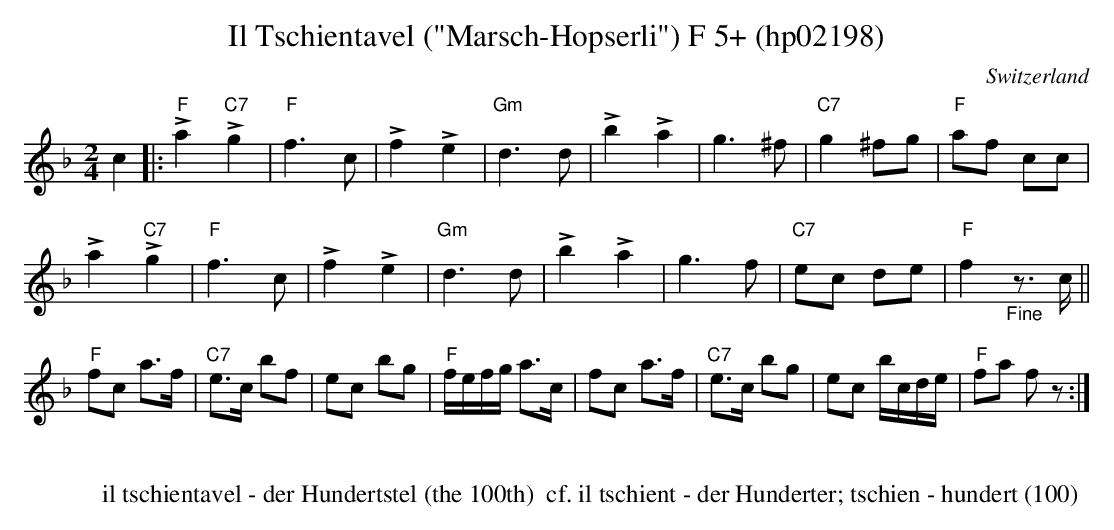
X:1
T:Il Tschientavel ("Marsch-Hopserli") F 5+ (hp02198)
O:Switzerland
M:2/4
L:1/8
K:F %%MIDI gchordon
c2 |: !>!"F"a2!>!"C7"g2 | "F"f3c | !>!f2!>!e2 | "Gm"d3d | !>!b2!>!a2 | g3^f | "C7"g2 ^fg | "F"af cc |
!>!a2!>!"C7"g2 | "F"f3c | !>!f2!>!e2 | "Gm"d3d | !>!b2!>!a2 | g3f | "C7"ec de | "F"f2"_Fine"z>c ||
"F"fc a>f | "C7"e>c bf | ec bg | "F"f/2e/2f/2g/2 a>c | fc a>f | "C7"e>c bg | ec b/2c/2d/2e/2 | "F"fa fz :|
W:
W:il tschientavel - der Hundertstel (the 100th)  cf. il tschient - der Hunderter; tschien - hundert (100)
